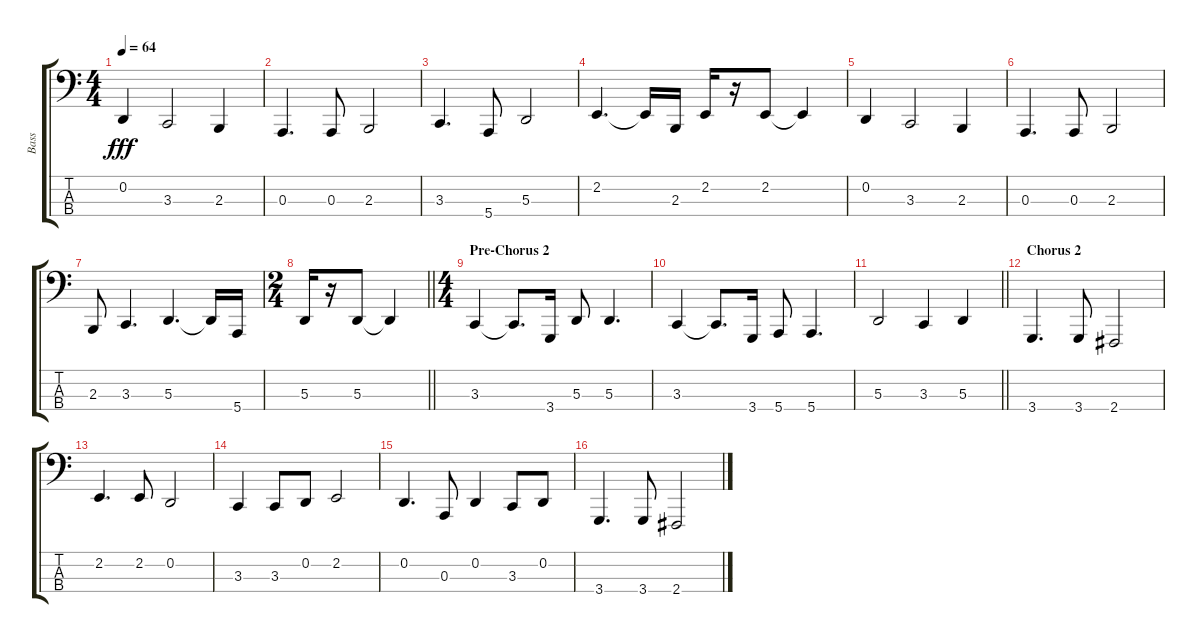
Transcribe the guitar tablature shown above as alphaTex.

\track ("Bass" "Bass") {instrument choiraahs}
\staff {score tabs}
\tuning (G2 D2 A1 E1) {hide}
\ts (4 4)
\tempo 64
\clef f4
\ks c
0.2.4{dy fff} 3.3.2 2.3.4 |
0.3.4{d} 0.3.8 2.3.2 |
3.3.4{d} 5.4.8 5.3.2 |
2.2.4{d} 2.2{t}.16 2.3.16 2.2.16 r.16 2.2.8 2.2{t}.4 |
0.2.4 3.3.2 2.3.4 |
0.3.4{d} 0.3.8 2.3.2 |
2.3.8 3.3.4{d} 5.3.4{d} 5.3{t}.16 5.4.16 |
\ts (2 4)
\barLineRight lightlight
5.3.16 r.16 5.3.8 5.3{t}.4 |
\ts (4 4)
\section ("" "Pre-Chorus 2")
3.3.4 3.3{t}.8{d} 3.4.16 5.3.8 5.3.4{d} |
3.3.4 3.3{t}.8{d} 3.4.16 5.4.8 5.4.4{d} |
\barLineRight lightlight
5.3.2 3.3.4 5.3.4 |
\section ("" "Chorus 2")
3.4.4{d} 3.4.8 2.4.2 |
2.2.4{d} 2.2.8 0.2.2 |
3.3.4 3.3.8 0.2.8 2.2.2 |
0.2.4{d} 0.3.8 0.2.4 3.3.8 0.2.8 |
3.4.4{d} 3.4.8 2.4.2
